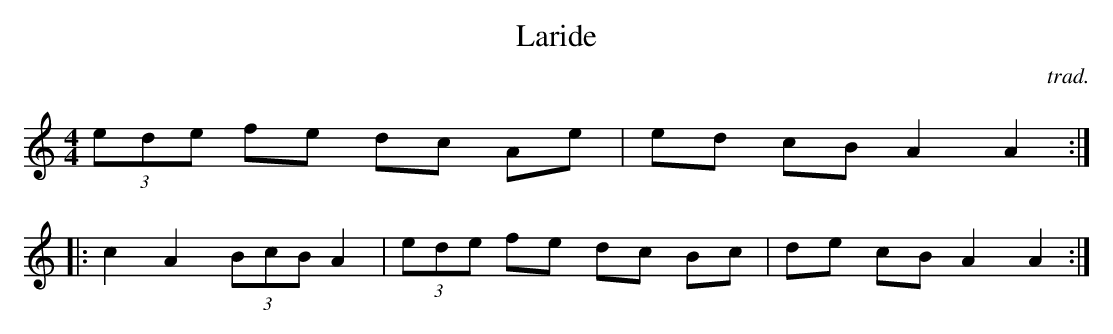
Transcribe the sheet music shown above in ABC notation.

X:1
T: Laride
M: 4/4
L: 1/8
C: trad.
K: am
(3ede fe dc Ae|ed cB A2 A2 :|
|:c2 A2 (3BcB A2 |(3ede fe dc Bc|de cB A2 A2 :|
